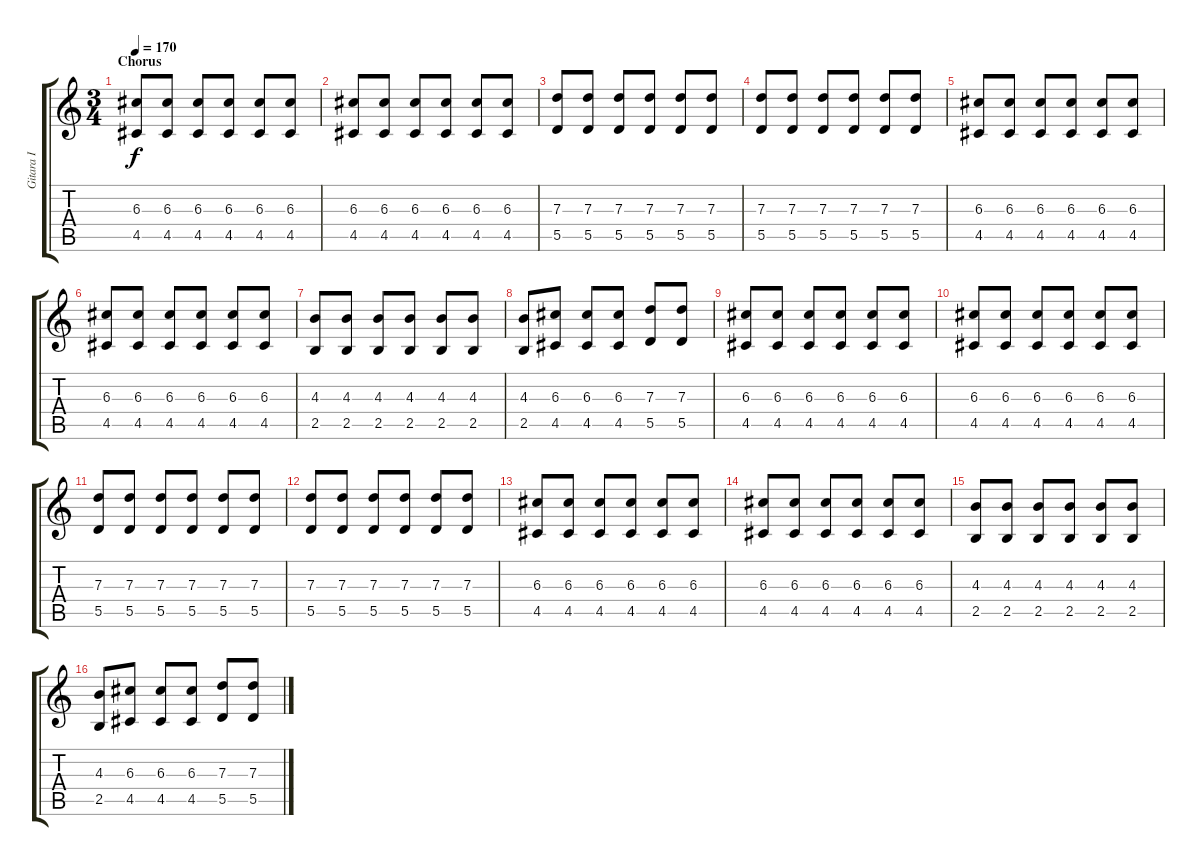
\track ("Gitara I" "Gitara I") {instrument distortionguitar}
\staff {score tabs}
\tuning (E4 B3 G3 D3 A2 D2) {hide}
\ts (3 4)
\section ("" "Chorus")
\tempo 170
\clef g2
\ks c
(6.3 4.5).8{dy f volume 16 instrument distortionguitar} (6.3 4.5).8 (6.3 4.5).8 (6.3 4.5).8 (6.3 4.5).8 (6.3 4.5).8 |
(6.3 4.5).8 (6.3 4.5).8 (6.3 4.5).8 (6.3 4.5).8 (6.3 4.5).8 (6.3 4.5).8 |
(7.3 5.5).8 (7.3 5.5).8 (7.3 5.5).8 (7.3 5.5).8 (7.3 5.5).8 (7.3 5.5).8 |
(7.3 5.5).8 (7.3 5.5).8 (7.3 5.5).8 (7.3 5.5).8 (7.3 5.5).8 (7.3 5.5).8 |
(6.3 4.5).8 (6.3 4.5).8 (6.3 4.5).8 (6.3 4.5).8 (6.3 4.5).8 (6.3 4.5).8 |
(6.3 4.5).8 (6.3 4.5).8 (6.3 4.5).8 (6.3 4.5).8 (6.3 4.5).8 (6.3 4.5).8 |
(4.3 2.5).8 (4.3 2.5).8 (4.3 2.5).8 (4.3 2.5).8 (4.3 2.5).8 (4.3 2.5).8 |
(4.3 2.5).8 (6.3 4.5).8 (6.3 4.5).8 (6.3 4.5).8 (7.3 5.5).8 (7.3 5.5).8 |
(6.3 4.5).8 (6.3 4.5).8 (6.3 4.5).8 (6.3 4.5).8 (6.3 4.5).8 (6.3 4.5).8 |
(6.3 4.5).8 (6.3 4.5).8 (6.3 4.5).8 (6.3 4.5).8 (6.3 4.5).8 (6.3 4.5).8 |
(7.3 5.5).8 (7.3 5.5).8 (7.3 5.5).8 (7.3 5.5).8 (7.3 5.5).8 (7.3 5.5).8 |
(7.3 5.5).8 (7.3 5.5).8 (7.3 5.5).8 (7.3 5.5).8 (7.3 5.5).8 (7.3 5.5).8 |
(6.3 4.5).8 (6.3 4.5).8 (6.3 4.5).8 (6.3 4.5).8 (6.3 4.5).8 (6.3 4.5).8 |
(6.3 4.5).8 (6.3 4.5).8 (6.3 4.5).8 (6.3 4.5).8 (6.3 4.5).8 (6.3 4.5).8 |
(4.3 2.5).8 (4.3 2.5).8 (4.3 2.5).8 (4.3 2.5).8 (4.3 2.5).8 (4.3 2.5).8 |
(4.3 2.5).8 (6.3 4.5).8 (6.3 4.5).8 (6.3 4.5).8 (7.3 5.5).8 (7.3 5.5).8
